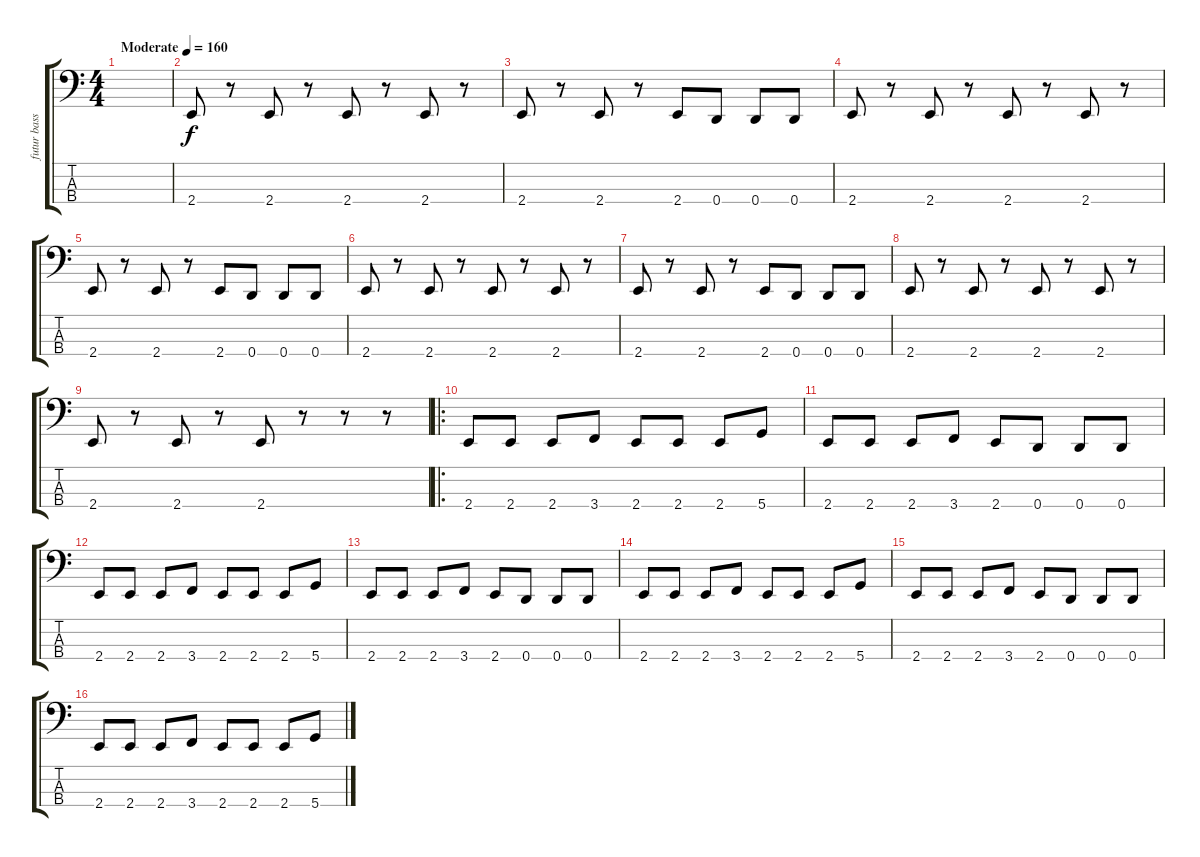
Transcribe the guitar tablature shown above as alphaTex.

\track ("futur bassmen" "futur bass") {instrument electricbasspick}
\staff {score tabs}
\tuning (G2 D2 A1 D1) {hide}
\ts (4 4)
\tempo (160 "Moderate")
\clef f4
\ks c
|
2.4.8 r.8 2.4.8 r.8 2.4.8 r.8 2.4.8 r.8 |
2.4.8 r.8 2.4.8 r.8 2.4.8 0.4.8 0.4.8 0.4.8 |
2.4.8 r.8 2.4.8 r.8 2.4.8 r.8 2.4.8 r.8 |
2.4.8 r.8 2.4.8 r.8 2.4.8 0.4.8 0.4.8 0.4.8 |
2.4.8 r.8 2.4.8 r.8 2.4.8 r.8 2.4.8 r.8 |
2.4.8 r.8 2.4.8 r.8 2.4.8 0.4.8 0.4.8 0.4.8 |
2.4.8 r.8 2.4.8 r.8 2.4.8 r.8 2.4.8 r.8 |
2.4.8 r.8 2.4.8 r.8 2.4.8 r.8 r.8 r.8 |
\ro
2.4.8 2.4.8 2.4.8 3.4.8 2.4.8 2.4.8 2.4.8 5.4.8 |
2.4.8 2.4.8 2.4.8 3.4.8 2.4.8 0.4.8 0.4.8 0.4.8 |
2.4.8 2.4.8 2.4.8 3.4.8 2.4.8 2.4.8 2.4.8 5.4.8 |
2.4.8 2.4.8 2.4.8 3.4.8 2.4.8 0.4.8 0.4.8 0.4.8 |
2.4.8 2.4.8 2.4.8 3.4.8 2.4.8 2.4.8 2.4.8 5.4.8 |
2.4.8 2.4.8 2.4.8 3.4.8 2.4.8 0.4.8 0.4.8 0.4.8 |
2.4.8 2.4.8 2.4.8 3.4.8 2.4.8 2.4.8 2.4.8 5.4.8
